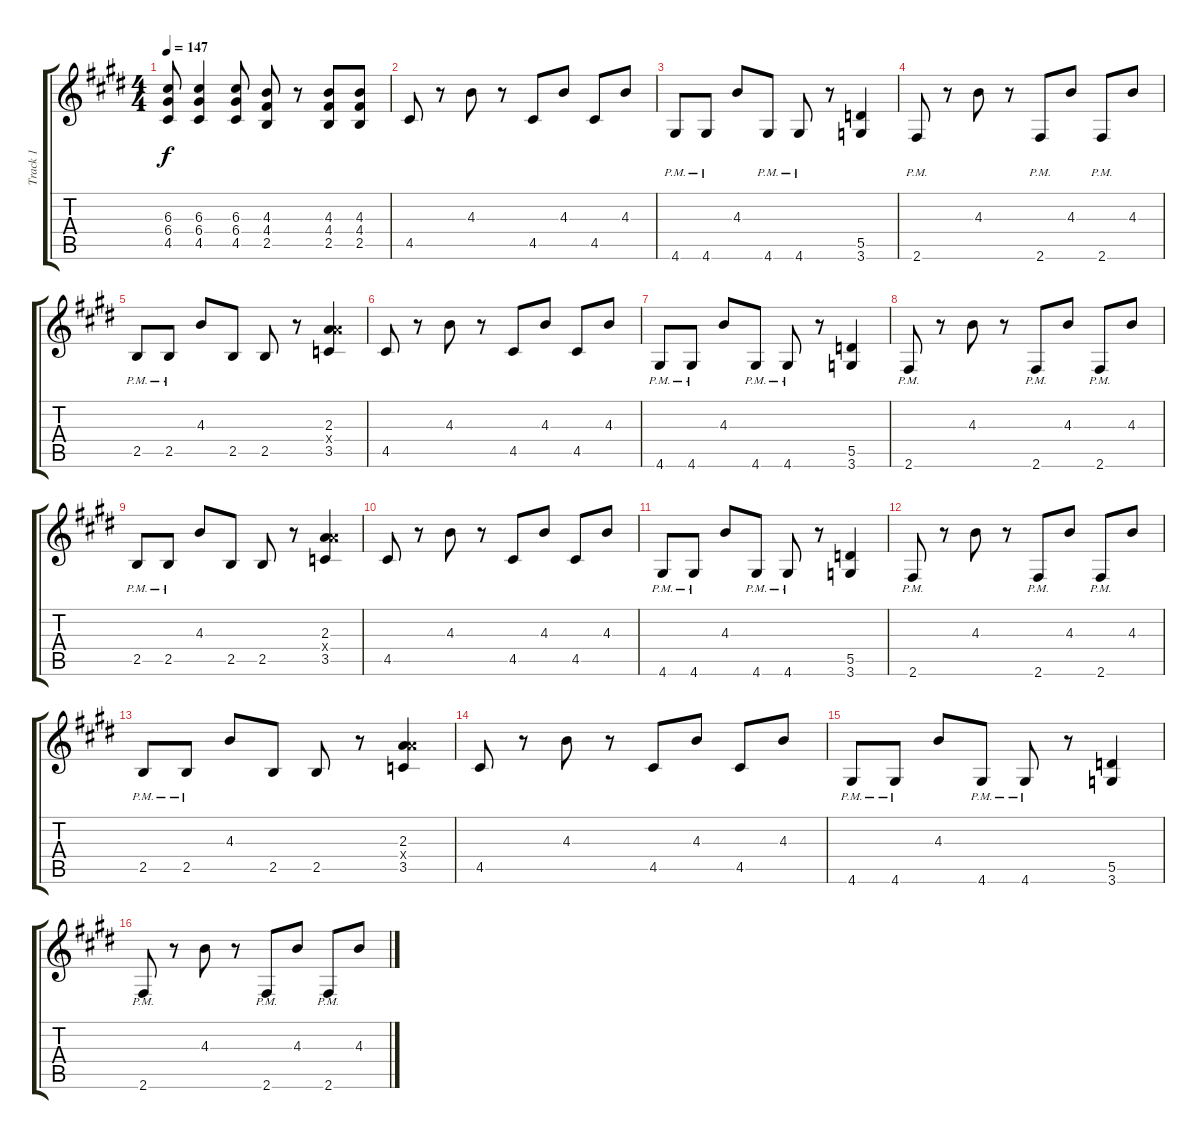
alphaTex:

\track ("Track 1" "Track 1") {instrument distortionguitar}
\staff {score tabs}
\tuning (E4 B3 G3 D3 A2 E2) {hide}
\ts (4 4)
\tempo 147
\clef g2
\ks e
(6.3{t} 6.4{t} 4.5{t}).8{dy f} (6.3 6.4 4.5).4 (6.3 6.4 4.5).8 (4.3 4.4 2.5).8 r.8 (4.3 4.4 2.5).8 (4.3 4.4 2.5).8 |
4.5.8{instrument overdrivenguitar} r.8 4.3.8 r.8 4.5.8 4.3.8 4.5.8 4.3.8 |
4.6{pm}.8 4.6{pm}.8 4.3.8 4.6{pm}.8 4.6{pm}.8 r.8 (5.5 3.6).4 |
2.6{pm}.8 r.8 4.3.8 r.8 2.6{pm}.8 4.3.8 2.6{pm}.8 4.3.8 |
2.5{pm}.8 2.5{pm}.8 4.3.8 2.5.8 2.5.8 r.8 (2.3 7.4{x} 3.5).4 |
4.5.8 r.8 4.3.8 r.8 4.5.8 4.3.8 4.5.8 4.3.8 |
4.6{pm}.8 4.6{pm}.8 4.3.8 4.6{pm}.8 4.6{pm}.8 r.8 (5.5 3.6).4 |
2.6{pm}.8 r.8 4.3.8 r.8 2.6{pm}.8 4.3.8 2.6{pm}.8 4.3.8 |
2.5{pm}.8 2.5{pm}.8 4.3.8 2.5.8 2.5.8 r.8 (2.3 7.4{x} 3.5).4 |
4.5.8 r.8 4.3.8 r.8 4.5.8 4.3.8 4.5.8 4.3.8 |
4.6{pm}.8 4.6{pm}.8 4.3.8 4.6{pm}.8 4.6{pm}.8 r.8 (5.5 3.6).4 |
2.6{pm}.8 r.8 4.3.8 r.8 2.6{pm}.8 4.3.8 2.6{pm}.8 4.3.8 |
2.5{pm}.8 2.5{pm}.8 4.3.8 2.5.8 2.5.8 r.8 (2.3 7.4{x} 3.5).4 |
4.5.8 r.8 4.3.8 r.8 4.5.8 4.3.8 4.5.8 4.3.8 |
4.6{pm}.8 4.6{pm}.8 4.3.8 4.6{pm}.8 4.6{pm}.8 r.8 (5.5 3.6).4 |
2.6{pm}.8 r.8 4.3.8 r.8 2.6{pm}.8 4.3.8 2.6{pm}.8 4.3.8
